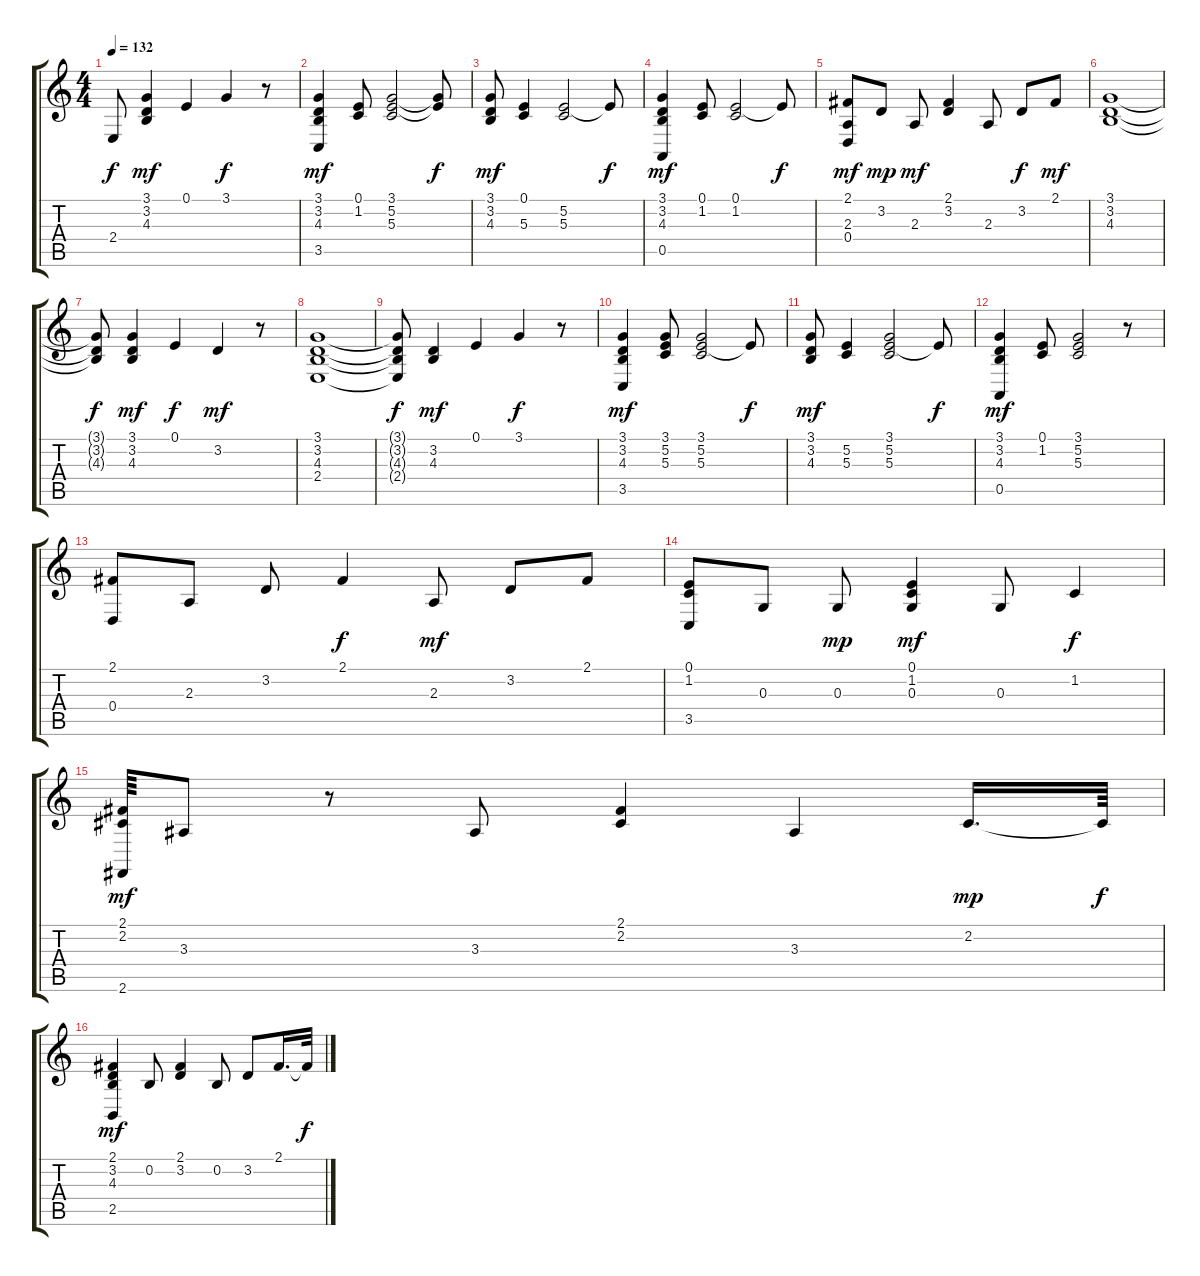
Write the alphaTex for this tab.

\track "" {instrument acousticgrandpiano}
\staff {score tabs}
\tuning (E4 B3 G3 D3 A2 E2) {hide}
\ts (4 4)
\tempo 132
\clef g2
\ks c
2.4{t}.8{dy f} (3.1 3.2 4.3).4{dy mf} 0.1.4 3.1.4{dy f} r.8 |
(3.1 3.2 4.3 3.5).4{dy mf} (0.1 1.2).8 (3.1 5.2 5.3).2 (3.1{t} 5.2{t}).8{dy f} |
(3.1 3.2 4.3).8{dy mf} (0.1 5.3).4 (5.2 5.3).2 5.2{t}.8{dy f} |
(3.1 3.2 4.3 0.5).4{dy mf} (0.1 1.2).8 (0.1 1.2).2 0.1{t}.8{dy f} |
(2.1 2.3 0.4).8{dy mf} 3.2.8{dy mp} 2.3.8{dy mf} (2.1 3.2).4 2.3.8 3.2.8{dy f} 2.1.8{dy mf} |
(3.1 3.2 4.3).1 |
(3.1{t} 3.2{t} 4.3{t}).8{dy f} (3.1 3.2 4.3).4{dy mf} 0.1.4{dy f} 3.2.4{dy mf} r.8 |
(3.1 3.2 4.3 2.4).1 |
(3.1{t} 3.2{t} 4.3{t} 2.4{t}).8{dy f} (3.2 4.3).4{dy mf} 0.1.4 3.1.4{dy f} r.8 |
(3.1 3.2 4.3 3.5).4{dy mf} (3.1 5.2 5.3).8 (3.1 5.2 5.3).2 5.2{t}.8{dy f} |
(3.1 3.2 4.3).8{dy mf} (5.2 5.3).4 (3.1 5.2 5.3).2 5.2{t}.8{dy f} |
(3.1 3.2 4.3 0.5).4{dy mf} (0.1 1.2).8 (3.1 5.2 5.3).2 r.8 |
(2.1 0.4).8 2.3.8 3.2.8 2.1.4{dy f} 2.3.8{dy mf} 3.2.8 2.1.8 |
(0.1 1.2 3.5).8 0.3.8 0.3.8{dy mp} (0.1 1.2 0.3).4{dy mf} 0.3.8 1.2.4{dy f} |
(2.1 2.2 2.6).64{dy mf} 3.3.8 r.8 3.3.8 (2.1 2.2).4 3.3.4 2.2.16{d dy mp} 2.2{t}.64{dy f} |
(2.1 3.2 4.3 2.5).4{dy mf} 0.2.8 (2.1 3.2).4 0.2.8 3.2.8 2.1.16{d} 2.1{t}.32{dy f}
